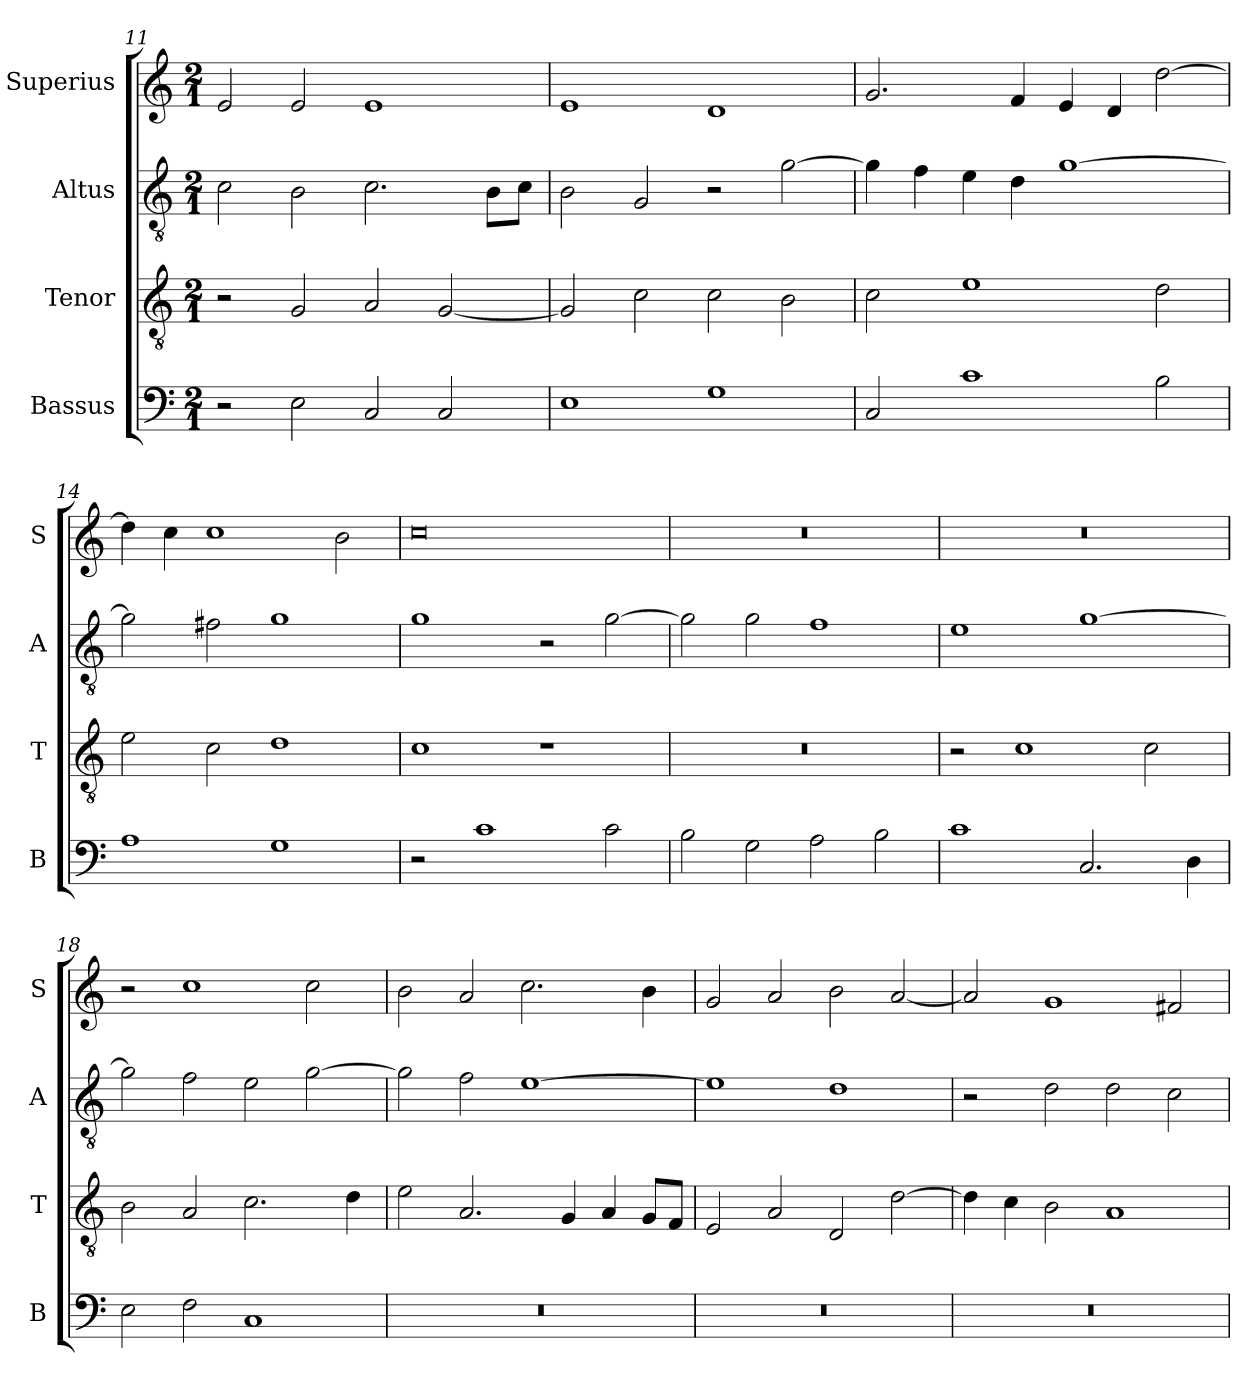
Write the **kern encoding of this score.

**kern	**kern	**kern	**kern
*part4	*part3	*part2	*part1
*staff4	*staff3	*staff2	*staff1
*I"Bassus	*I"Tenor	*I"Altus	*I"Superius
*I'B	*I'T	*I'A	*I'S
*clefF4	*clefGv2	*clefGv2	*clefG2
*k[]	*k[]	*k[]	*k[]
*C:	*C:	*C:	*C:
*M2/1	*M2/1	*M2/1	*M2/1
=11	=11	=11	=11
2r	2r	2c	2e
2E	2G	2B	2e
2C	2A	2.c	1e
2C	[2G	.	.
.	.	8BL	.
.	.	8cJ	.
=12	=12	=12	=12
1E	2G]	2B	1e
.	2c	2G	.
1G	2c	2r	1d
.	2B	[2g	.
=13	=13	=13	=13
2C	2c	4g]	2.g
.	.	4f	.
1c	1e	4e	.
.	.	4d	4f
.	.	[1g	4e
.	.	.	4d
2B	2d	.	[2dd
=14	=14	=14	=14
1A	2e	2g]	4dd]
.	.	.	4cc
.	2c	2f#X	1cc
1G	1d	1g	.
.	.	.	2b
=15	=15	=15	=15
2r	1c	1g	0cc
1c	.	.	.
.	1r	2r	.
2c	.	[2g	.
=16	=16	=16	=16
2B	0r	2g]	0r
2G	.	2g	.
2A	.	1f	.
2B	.	.	.
=17	=17	=17	=17
1c	2r	1e	0r
.	1c	.	.
2.C	.	[1g	.
.	2c	.	.
4D	.	.	.
=18	=18	=18	=18
2E	2B	2g]	2r
2F	2A	2f	1cc
1C	2.c	2e	.
.	.	[2g	2cc
.	4d	.	.
=19	=19	=19	=19
0r	2e	2g]	2b
.	2.A	2f	2a
.	.	[1e	2.cc
.	4G	.	.
.	4A	.	.
.	8GL	.	4b
.	8FJ	.	.
=20	=20	=20	=20
0r	2E	1e]	2g
.	2A	.	2a
.	2D	1d	2b
.	[2d	.	[2a
=21	=21	=21	=21
0r	4d]	2r	2a]
.	4c	.	.
.	2B	2d	1g
.	1A	2d	.
.	.	2c	2f#X
=	=	=	=
*-	*-	*-	*-
